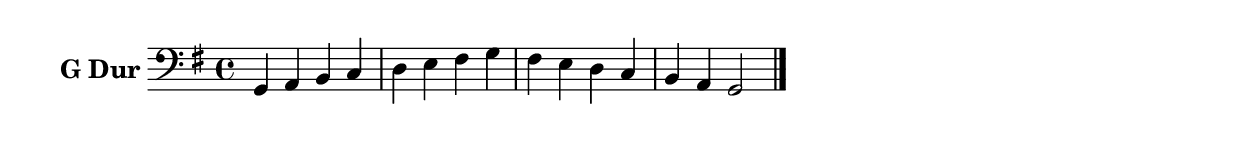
\version "2.18.2"

\score {
  \new Staff = "cello"
    \with { instrumentName = \markup { \bold \large { "G Dur" }}}
    \transpose c g, {
      \relative c {
        \clef bass
        \key c \major
        \time 4/4

        c4 d e f |
        g a b c  |
        b a g f  |
        e d c2 \bar "|."

      }
    }
  \layout {}
}
